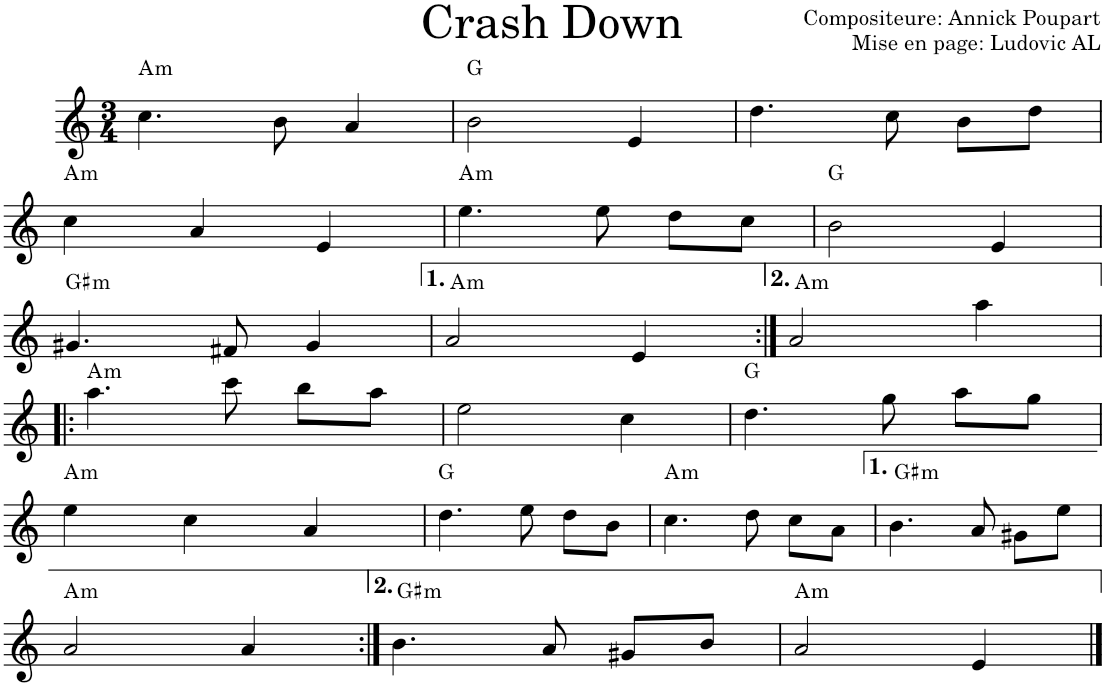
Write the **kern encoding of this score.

**kern	**harte
*part1	*part1
*staff1	*
*I"Violon	*
*I'Vln.	*
*clefG2	*
*k[]	*
*M3/4	*
=1	=1
!	!LO:H:kt=m
4.cc\	A:min
8b\	.
4a/	.
=2	=2
2b\	G:maj
4e/	.
=3	=3
4.dd\	.
8cc\	.
8b\L	.
8dd\J	.
!!LO:LB:g=z
=4	=4
!	!LO:H:kt=m
4cc\	A:min
4a/	.
4e/	.
=5	=5
!	!LO:H:kt=m
4.ee\	A:min
8ee\	.
8dd\L	.
8cc\J	.
=6	=6
2b\	G:maj
4e/	.
!!LO:LB:g=z
=7	=7
!	!LO:H:kt=m
4.g#X/	G#:min
8f#X/	.
4g#/	.
=8	=8
!	!LO:H:kt=m
2a/	A:min
4e/	.
=9:|!	=9:|!
!	!LO:H:kt=m
2a/	A:min
4aa\	.
!!LO:LB:g=z
=10!|:	=10!|:
!	!LO:H:kt=m
4.aa\	A:min
8ccc\	.
8bb\L	.
8aa\J	.
=11	=11
2ee\	.
4cc\	.
=12	=12
4.dd\	G:maj
8gg\	.
8aa\L	.
8gg\J	.
!!LO:LB:g=z
=13	=13
!	!LO:H:kt=m
4ee\	A:min
4cc\	.
4a/	.
=14	=14
4.dd\	G:maj
8ee\	.
8dd\L	.
8b\J	.
=15	=15
!	!LO:H:kt=m
4.cc\	A:min
8dd\	.
8cc\L	.
8a\J	.
=16	=16
!	!LO:H:kt=m
4.b\	G#:min
8a/	.
8g#X\L	.
8ee\J	.
!!LO:LB:g=z
=17	=17
!	!LO:H:kt=m
2a/	A:min
4a/	.
=18:|!	=18:|!
!	!LO:H:kt=m
4.b\	G#:min
8a/	.
8g#X/L	.
8b/J	.
=19	=19
!	!LO:H:kt=m
2a/	A:min
4e/	.
==	==
*-	*-
